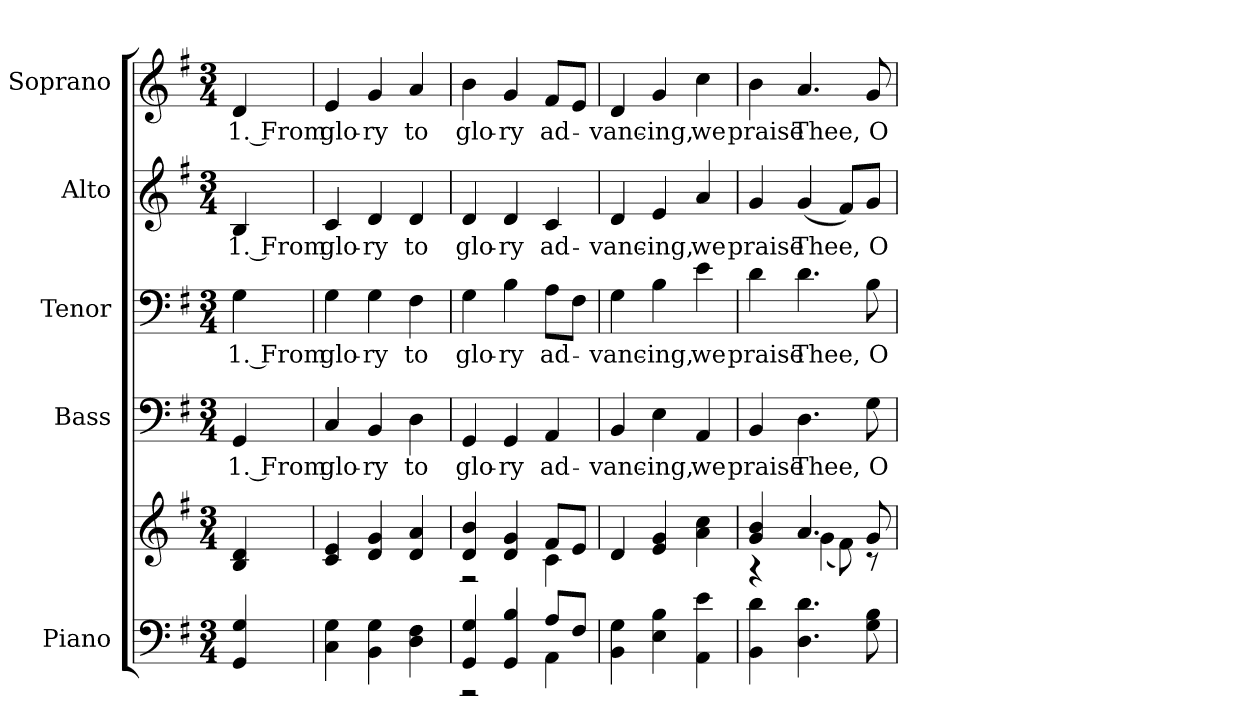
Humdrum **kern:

**kern	**kern	**kern	**text	**kern	**text	**kern	**text	**kern	**text
*part5	*part5	*part4	*part4	*part3	*part3	*part2	*part2	*part1	*part1
*staff6	*staff5	*staff4	*staff4	*staff3	*staff3	*staff2	*staff2	*staff1	*staff1
*I"Piano	*	*I"Bass	*	*I"Tenor	*	*I"Alto	*	*I"Soprano	*
*I'Pno.	*	*I'B.	*	*I'T.	*	*I'A.	*	*I'S.	*
!!LO:PB:g=z
*clefF4	*clefG2	*clefF4	*	*clefF4	*	*clefG2	*	*clefG2	*
*k[f#]	*k[f#]	*k[f#]	*	*k[f#]	*	*k[f#]	*	*k[f#]	*
*G:	*G:	*G:	*	*G:	*	*G:	*	*G:	*
*M3/4	*M3/4	*M3/4	*	*M3/4	*	*M3/4	*	*M3/4	*
*MM135	*MM135	*MM135	*	*MM135	*	*MM135	*	*MM135	*
=1	=1	=1	=1	=1	=1	=1	=1	=1	=1
!	!	!	!LO:LY:b:color=#000000	!	!	!	!	!	!
!	!	!	!	!	!LO:LY:b:color=#000000	!	!	!	!
!	!	!	!	!	!	!	!LO:LY:b:color=#000000	!	!
!	!	!	!	!	!	!	!	!	!LO:LY:b:color=#000000
4GGi/ 4Gi	4Bi/ 4di	4GGi/	1. From	4Gi\	1. From	4Bi/	1. From	4di/	1. From
=2	=2	=2	=2	=2	=2	=2	=2	=2	=2
!	!	!	!LO:LY:b:color=#000000	!	!	!	!	!	!
!	!	!	!	!	!LO:LY:b:color=#000000	!	!	!	!
!	!	!	!	!	!	!	!LO:LY:b:color=#000000	!	!
!	!	!	!	!	!	!	!	!	!LO:LY:b:color=#000000
4Ci\ 4Gi	4ci/ 4ei	4Ci/	glo-	4Gi\	glo-	4ci/	glo-	4ei/	glo-
!	!	!	!LO:LY:b:color=#000000	!	!	!	!	!	!
!	!	!	!	!	!LO:LY:b:color=#000000	!	!	!	!
!	!	!	!	!	!	!	!LO:LY:b:color=#000000	!	!
!	!	!	!	!	!	!	!	!	!LO:LY:b:color=#000000
4BBi\ 4Gi	4di/ 4gi	4BBi/	-ry	4Gi\	-ry	4di/	-ry	4gi/	-ry
!	!	!	!LO:LY:b:color=#000000	!	!	!	!	!	!
!	!	!	!	!	!LO:LY:b:color=#000000	!	!	!	!
!	!	!	!	!	!	!	!LO:LY:b:color=#000000	!	!
!	!	!	!	!	!	!	!	!	!LO:LY:b:color=#000000
4Di\ 4F#i	4di/ 4ai	4Di\	to	4F#i\	to	4di/	to	4ai/	to
=3	=3	=3	=3	=3	=3	=3	=3	=3	=3
*^	*^	*	*	*	*	*	*	*	*
!	!	!	!	!	!LO:LY:b:color=#000000	!	!	!	!	!	!
!	!	!	!	!	!	!	!LO:LY:b:color=#000000	!	!	!	!
!	!	!	!	!	!	!	!	!	!LO:LY:b:color=#000000	!	!
!	!	!	!	!	!	!	!	!	!	!	!LO:LY:b:color=#000000
4GGi/ 4Gi	2r	4di/ 4bi	2r	4GGi/	glo-	4Gi\	glo-	4di/	glo-	4bi\	glo-
!	!	!	!	!	!LO:LY:b:color=#000000	!	!	!	!	!	!
!	!	!	!	!	!	!	!LO:LY:b:color=#000000	!	!	!	!
!	!	!	!	!	!	!	!	!	!LO:LY:b:color=#000000	!	!
!	!	!	!	!	!	!	!	!	!	!	!LO:LY:b:color=#000000
4GGi/ 4Bi	.	4di/ 4gi	.	4GGi/	-ry	4Bi\	-ry	4di/	-ry	4gi/	-ry
!	!	!	!	!	!LO:LY:b:color=#000000	!	!	!	!	!	!
!	!	!	!	!	!	!	!LO:LY:b:color=#000000	!	!	!	!
!	!	!	!	!	!	!	!	!	!LO:LY:b:color=#000000	!	!
!	!	!	!	!	!	!	!	!	!	!	!LO:LY:b:color=#000000
8Ai/L	4AAi\	8f#i/L	4ci\	4AAi/	ad-	8Ai\L	ad-	4ci/	ad-	8f#i/L	ad-
8F#i/J	.	8ei/J	.	.	.	8F#i\J	.	.	.	8ei/J	.
*v	*v	*	*	*	*	*	*	*	*	*	*
*	*v	*v	*	*	*	*	*	*	*	*
!!LO:PB:g=z
=4	=4	=4	=4	=4	=4	=4	=4	=4	=4
!	!	!	!LO:LY:b:color=#000000	!	!	!	!	!	!
!	!	!	!	!	!LO:LY:b:color=#000000	!	!	!	!
!	!	!	!	!	!	!	!LO:LY:b:color=#000000	!	!
!	!	!	!	!	!	!	!	!	!LO:LY:b:color=#000000
4BBi\ 4Gi	4di/	4BBi/	-vanc-	4Gi\	-vanc-	4di/	-vanc-	4di/	-vanc-
!	!	!	!LO:LY:b:color=#000000	!	!	!	!	!	!
!	!	!	!	!	!LO:LY:b:color=#000000	!	!	!	!
!	!	!	!	!	!	!	!LO:LY:b:color=#000000	!	!
!	!	!	!	!	!	!	!	!	!LO:LY:b:color=#000000
4Ei\ 4Bi	4ei/ 4gi	4Ei\	-ing,	4Bi\	-ing,	4ei/	-ing,	4gi/	-ing,
!	!	!	!LO:LY:b:color=#000000	!	!	!	!	!	!
!	!	!	!	!	!LO:LY:b:color=#000000	!	!	!	!
!	!	!	!	!	!	!	!LO:LY:b:color=#000000	!	!
!	!	!	!	!	!	!	!	!	!LO:LY:b:color=#000000
4AAi\ 4ei	4ai\ 4cci	4AAi/	we	4ei\	we	4ai/	we	4cci\	we
=5	=5	=5	=5	=5	=5	=5	=5	=5	=5
*	*^	*	*	*	*	*	*	*	*
!	!	!	!	!LO:LY:b:color=#000000	!	!	!	!	!	!
!	!	!	!	!	!	!LO:LY:b:color=#000000	!	!	!	!
!	!	!	!	!	!	!	!	!LO:LY:b:color=#000000	!	!
!	!	!	!	!	!	!	!	!	!	!LO:LY:b:color=#000000
4BBi\ 4di	4gi/ 4bi	4r	4BBi/	praise	4di\	praise	4gi/	praise	4bi\	praise
!	!	!	!	!LO:LY:b:color=#000000	!	!	!	!	!	!
!	!	!	!	!	!	!LO:LY:b:color=#000000	!	!	!	!
!	!	!	!	!	!	!	!	!LO:LY:b:color=#000000	!	!
!	!	!	!	!	!	!	!	!	!	!LO:LY:b:color=#000000
4.Di\ 4.di	4.ai/	(4gi\	4.Di\	Thee,	4.di\	Thee,	(4gi/	Thee,	4.ai/	Thee,
.	.	8f#i\)	.	.	.	.	8f#i/L)	.	.	.
!	!	!	!	!LO:LY:b:color=#000000	!	!	!	!	!	!
!	!	!	!	!	!	!LO:LY:b:color=#000000	!	!	!	!
!	!	!	!	!	!	!	!	!LO:LY:b:color=#000000	!	!
!	!	!	!	!	!	!	!	!	!	!LO:LY:b:color=#000000
8Gi\ 8Bi	8gi/	8r	8Gi\	O	8Bi\	O	8gi/J	O	8gi/	O
*	*v	*v	*	*	*	*	*	*	*	*
=	=	=	=	=	=	=	=	=	=
*-	*-	*-	*-	*-	*-	*-	*-	*-	*-
